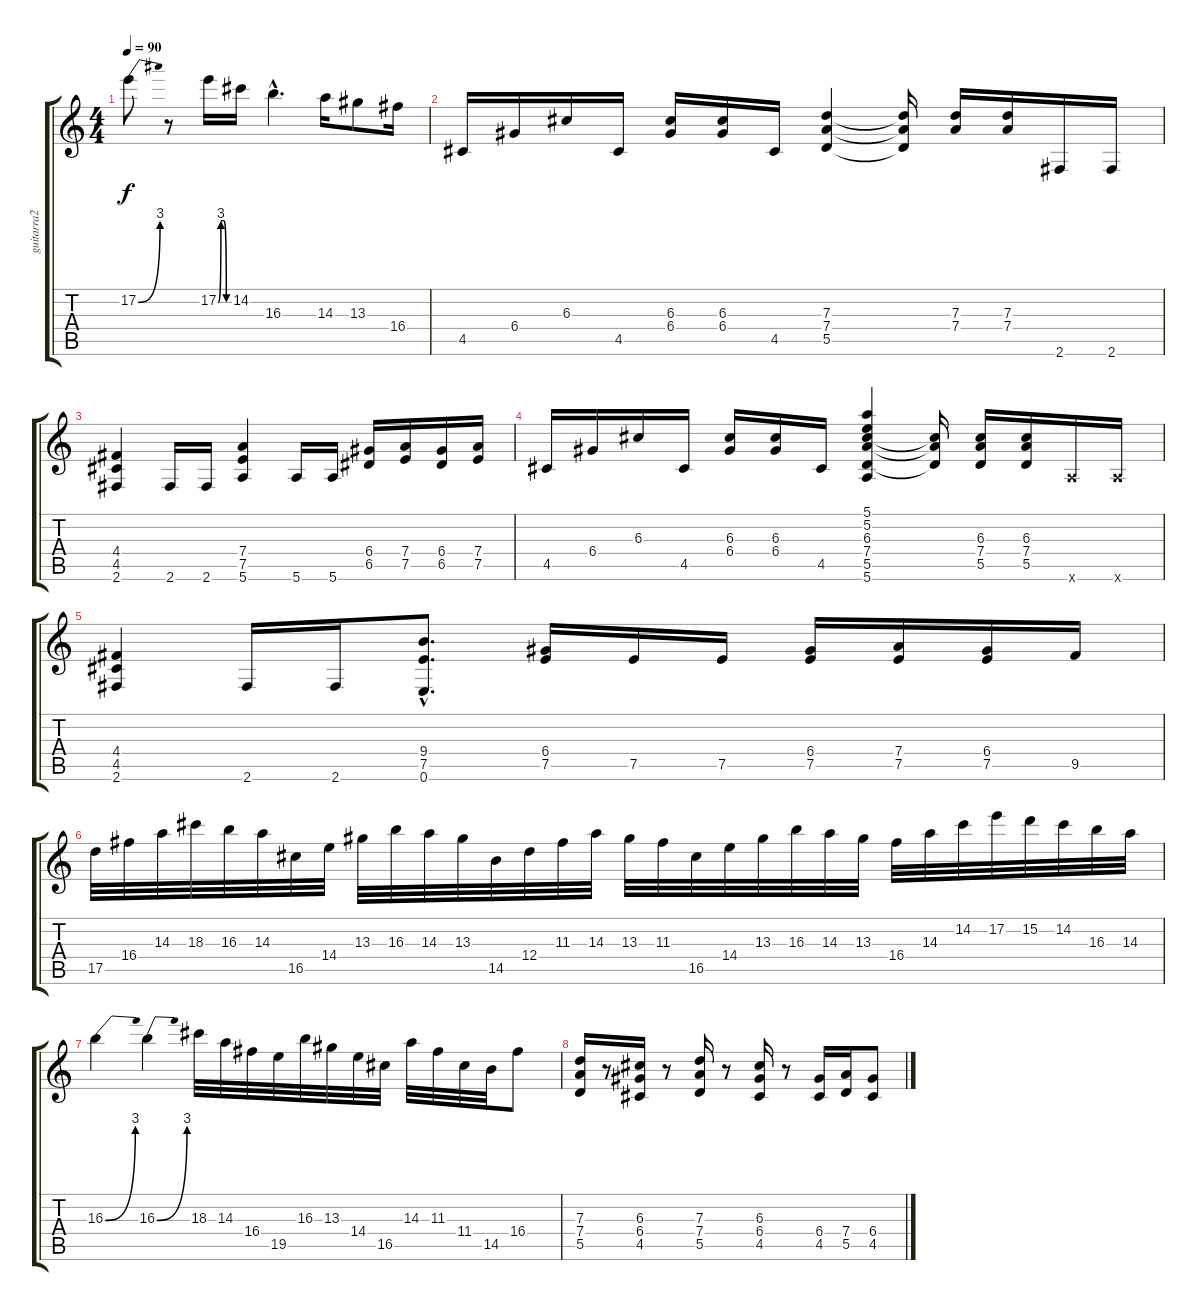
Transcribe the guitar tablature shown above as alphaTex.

\track ("guitarra2" "guitarra2") {instrument distortionguitar}
\staff {score tabs}
\tuning (E4 B3 G3 D3 A2 E2) {hide}
\ts (4 4)
\tempo 90
\clef g2
\ks c
17.2{be (bend 0 0 60 12)}.8{dy f} r.8 17.2{be (custom 0 0 15 12 30 12 45 0 60 0)}.16 14.2.16 16.3{hac}.4{d} 14.3.16 13.3.8 16.4.16 |
4.5.16 6.4.16 6.3.16 4.5.16 (6.3 6.4).16 (6.3 6.4).16 4.5.16 (7.3 7.4 5.5).4 (7.3{t} 7.4{t} 5.5{t}).16 (7.3 7.4).16 (7.3 7.4).16 2.6.16 2.6.16 |
(4.4 4.5 2.6).4 2.6.16 2.6.16 (7.4 7.5 5.6).4 5.6.16 5.6.16 (6.4 6.5).16 (7.4 7.5).16 (6.4 6.5).16 (7.4 7.5).16 |
4.5.16 6.4.16 6.3.16 4.5.16 (6.3 6.4).16 (6.3 6.4).16 4.5.16 (5.1 5.2 6.3 7.4 5.5 5.6).4 (6.3{t} 7.4{t} 5.5{t}).16 (6.3 7.4 5.5).16 (6.3 7.4 5.5).16 5.6{x}.16 5.6{x}.16 |
(4.4 4.5 2.6).4 2.6.16 2.6.16 (9.4{hac} 7.5{hac} 0.6{hac}).8{d} (6.4 7.5).16 7.5.16 7.5.16 (6.4 7.5).16 (7.4 7.5).16 (6.4 7.5).16 9.5.16 |
17.5.32 16.4.32 14.3.32 18.3.32 16.3.32 14.3.32 16.5.32 14.4.32 13.3.32 16.3.32 14.3.32 13.3.32 14.5.32 12.4.32 11.3.32 14.3.32 13.3.32 11.3.32 16.5.32 14.4.32 13.3.32 16.3.32 14.3.32 13.3.32 16.4.32 14.3.32 14.2.32 17.2.32 15.2.32 14.2.32 16.3.32 14.3.32 |
16.3{be (bend 0 0 60 12)}.4 16.3{be (bend 0 0 60 12)}.4 18.3.32 14.3.32 16.4.32 19.5.32 16.3.32 13.3.32 14.4.32 16.5.32 14.3.32 11.3.32 11.4.32 14.5.32 16.4.8 |
(7.3 7.4 5.5).16 r.8 (6.3 6.4 4.5).16 r.8 (7.3 7.4 5.5).16 r.8 (6.3 6.4 4.5).16 r.8 (6.4 4.5).16 (7.4 5.5).16 (6.4 4.5).8
